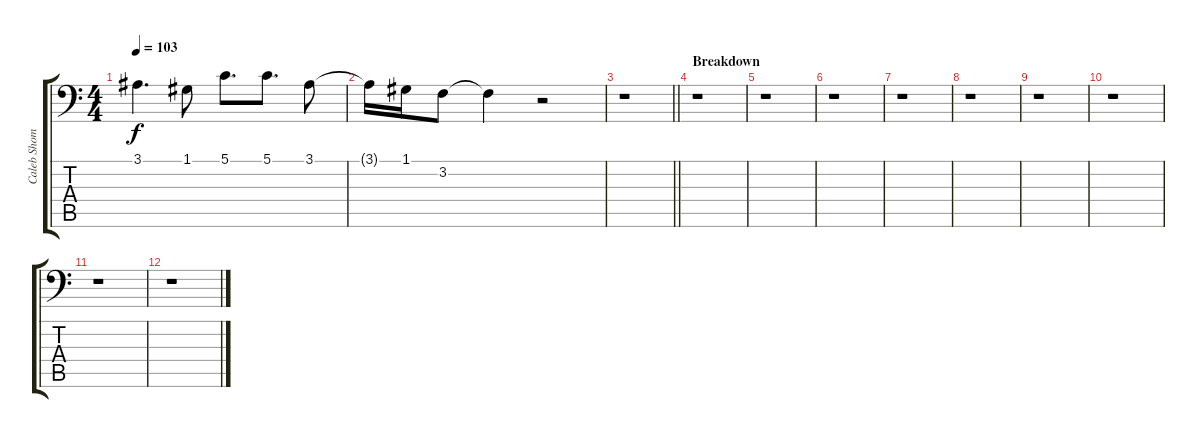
\track ("Caleb Shomo - Vocals" "Caleb Shom") {instrument violin}
\staff {score tabs}
\tuning (G3 D3 Bb2 F2 C2 F1) {hide}
\ts (4 4)
\tempo 103
\clef f4
\ks c
3.1.4{d dy f} 1.1.8 5.1.8{d} 5.1.8{d} 3.1.8 |
3.1{t}.16 1.1.16 3.2.8 3.2{t}.4 r.2 |
\barLineRight lightlight
r.1 |
\section ("" "Breakdown")
r.1 |
r.1 |
r.1 |
r.1 |
r.1 |
r.1 |
r.1 |
r.1 |
r.1
